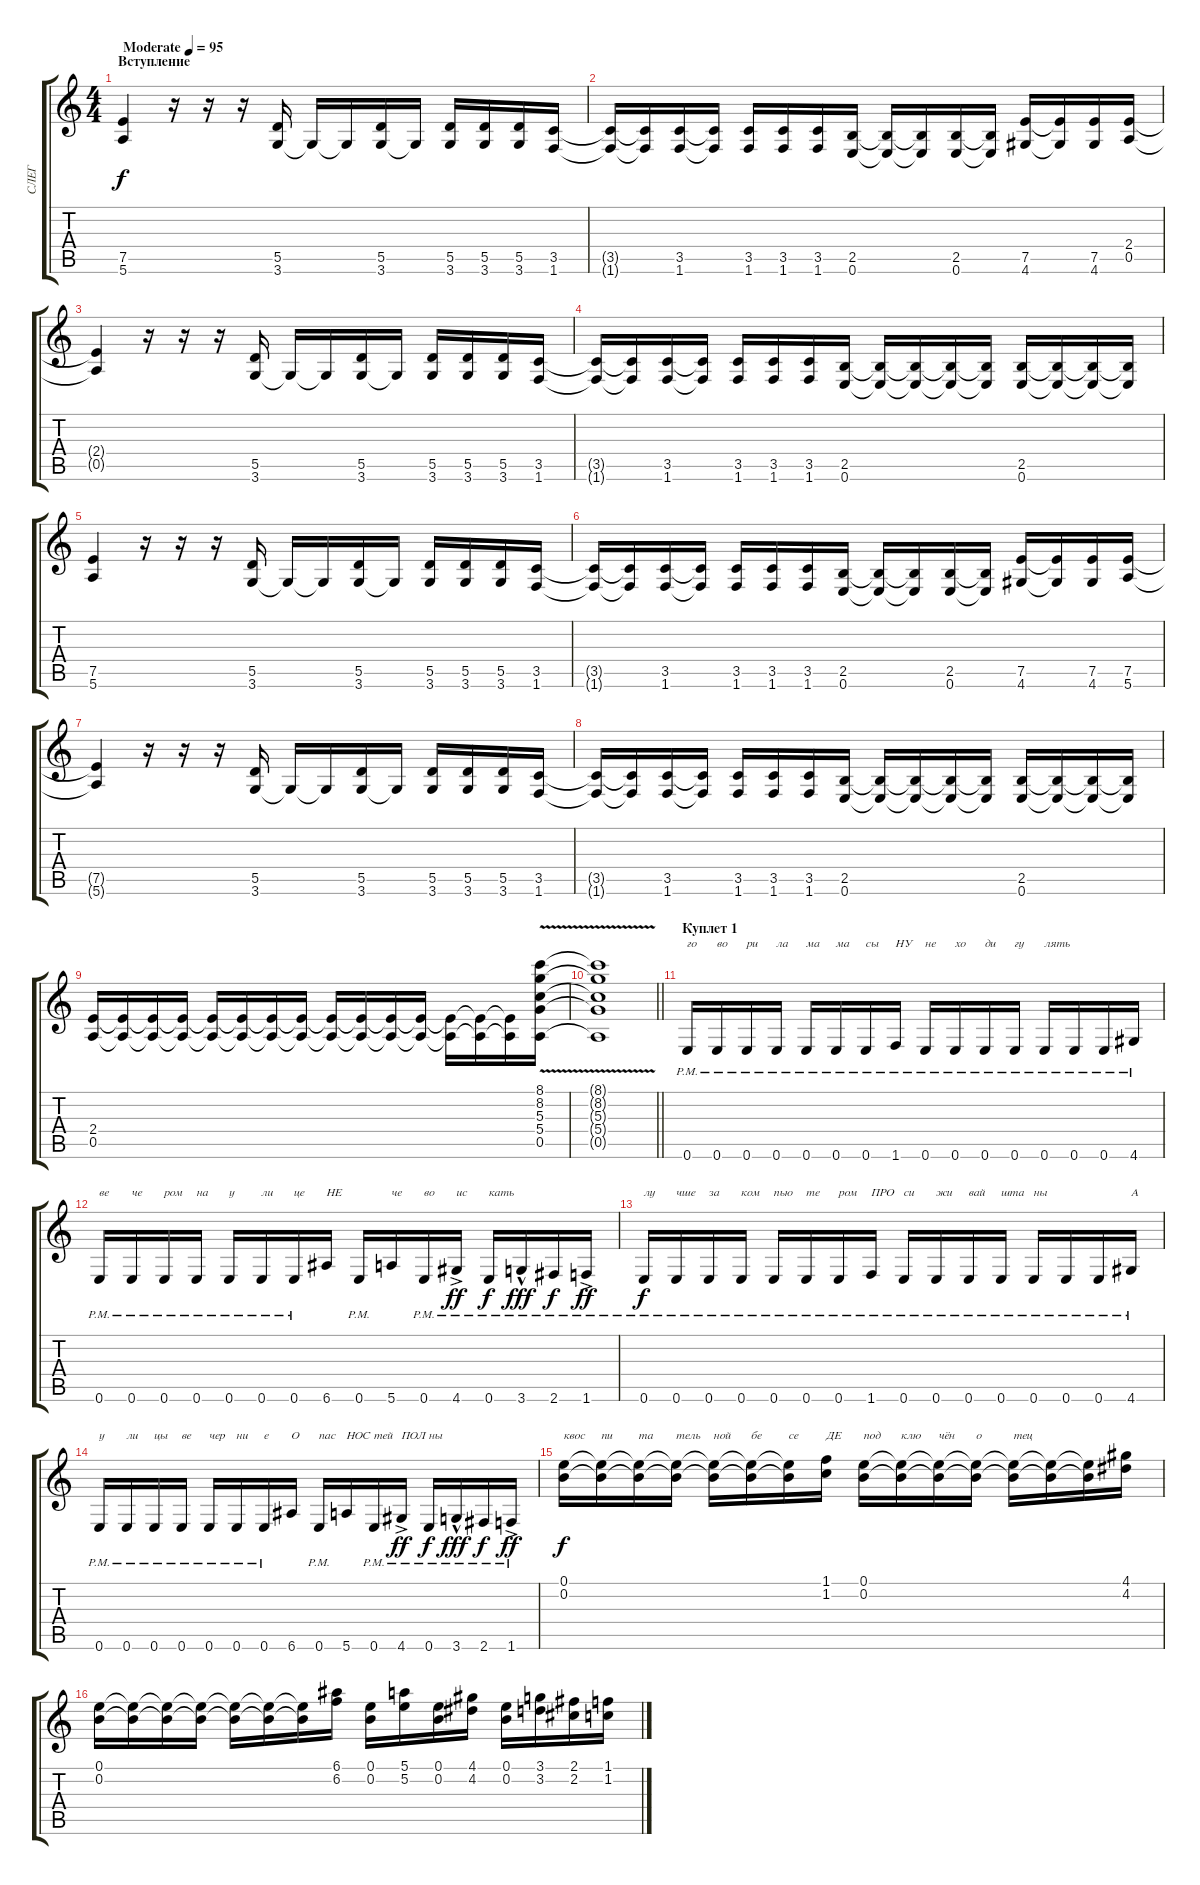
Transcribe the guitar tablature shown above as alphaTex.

\track ("СЛЕГ" "СЛЕГ") {instrument distortionguitar}
\staff {score tabs}
\tuning (E4 B3 G3 D3 A2 E2) {hide}
\ts (4 4)
\section ("" "Вступление")
\tempo (95 "Moderate")
\clef g2
\ks c
(7.5 5.6).4{dy f instrument distortionguitar} r.16 r.16 r.16 (5.5 3.6).16 3.6{t}.16 3.6{t}.16 (5.5 3.6).16 3.6{t}.16 (5.5 3.6).16 (5.5 3.6).16 (5.5 3.6).16 (3.5 1.6).16 |
(3.5{t} 1.6{t}).16 (3.5{t} 1.6{t}).16 (3.5 1.6).16 (3.5{t} 1.6{t}).16 (3.5 1.6).16 (3.5 1.6).16 (3.5 1.6).16 (2.5 0.6).16 (2.5{t} 0.6{t}).16 (2.5{t} 0.6{t}).16 (2.5 0.6).16 (2.5{t} 0.6{t}).16 (7.5 4.6).16 (7.5{t} 4.6{t}).16 (7.5 4.6).16 (2.4 0.5).16 |
(2.4{t} 0.5{t}).4 r.16 r.16 r.16 (5.5 3.6).16 3.6{t}.16 3.6{t}.16 (5.5 3.6).16 3.6{t}.16 (5.5 3.6).16 (5.5 3.6).16 (5.5 3.6).16 (3.5 1.6).16 |
(3.5{t} 1.6{t}).16 (3.5{t} 1.6{t}).16 (3.5 1.6).16 (3.5{t} 1.6{t}).16 (3.5 1.6).16 (3.5 1.6).16 (3.5 1.6).16 (2.5 0.6).16 (2.5{t} 0.6{t}).16 (2.5{t} 0.6{t}).16 (2.5{t} 0.6{t}).16 (2.5{t} 0.6{t}).16 (2.5 0.6).16 (2.5{t} 0.6{t}).16 (2.5{t} 0.6{t}).16 (2.5{t} 0.6{t}).16 |
(7.5 5.6).4 r.16 r.16 r.16 (5.5 3.6).16 3.6{t}.16 3.6{t}.16 (5.5 3.6).16 3.6{t}.16 (5.5 3.6).16 (5.5 3.6).16 (5.5 3.6).16 (3.5 1.6).16 |
(3.5{t} 1.6{t}).16 (3.5{t} 1.6{t}).16 (3.5 1.6).16 (3.5{t} 1.6{t}).16 (3.5 1.6).16 (3.5 1.6).16 (3.5 1.6).16 (2.5 0.6).16 (2.5{t} 0.6{t}).16 (2.5{t} 0.6{t}).16 (2.5 0.6).16 (2.5{t} 0.6{t}).16 (7.5 4.6).16 (7.5{t} 4.6{t}).16 (7.5 4.6).16 (7.5 5.6).16 |
(7.5{t} 5.6{t}).4 r.16 r.16 r.16 (5.5 3.6).16 3.6{t}.16 3.6{t}.16 (5.5 3.6).16 3.6{t}.16 (5.5 3.6).16 (5.5 3.6).16 (5.5 3.6).16 (3.5 1.6).16 |
(3.5{t} 1.6{t}).16 (3.5{t} 1.6{t}).16 (3.5 1.6).16 (3.5{t} 1.6{t}).16 (3.5 1.6).16 (3.5 1.6).16 (3.5 1.6).16 (2.5 0.6).16 (2.5{t} 0.6{t}).16 (2.5{t} 0.6{t}).16 (2.5{t} 0.6{t}).16 (2.5{t} 0.6{t}).16 (2.5 0.6).16 (2.5{t} 0.6{t}).16 (2.5{t} 0.6{t}).16 (2.5{t} 0.6{t}).16 |
(2.4 0.5).16 (2.4{t} 0.5{t}).16 (2.4{t} 0.5{t}).16 (2.4{t} 0.5{t}).16 (2.4{t} 0.5{t}).16 (2.4{t} 0.5{t}).16 (2.4{t} 0.5{t}).16 (2.4{t} 0.5{t}).16 (2.4{t} 0.5{t}).16 (2.4{t} 0.5{t}).16 (2.4{t} 0.5{t}).16 (2.4{t} 0.5{t}).16 (2.4{t} 0.5{t}).16 (2.4{t} 0.5{t}).16 (2.4{t} 0.5{t}).16 (8.1{v} 8.2 5.3 5.4 0.5).16 |
\barLineRight lightlight
(8.1{t} 8.2{t} 5.3{t} 5.4{t} 0.5{t}).1 |
\section ("" "Куплет 1")
0.6{pm}.16{txt "го"} 0.6{pm}.16{txt "во"} 0.6{pm}.16{txt "ри"} 0.6{pm}.16{txt "ла"} 0.6{pm}.16{txt "ма"} 0.6{pm}.16{txt "ма"} 0.6{pm}.16{txt "сы"} 1.6{pm}.16{txt "НУ"} 0.6{pm}.16{txt "не"} 0.6{pm}.16{txt "хо"} 0.6{pm}.16{txt "ди"} 0.6{pm}.16{txt "гу"} 0.6{pm}.16{txt "лять"} 0.6{pm}.16 0.6{pm}.16 4.6{pm}.16 |
0.6{pm}.16{txt "ве"} 0.6{pm}.16{txt "че"} 0.6{pm}.16{txt "ром"} 0.6{pm}.16{txt "на"} 0.6{pm}.16{txt "у"} 0.6{pm}.16{txt "ли"} 0.6{pm}.16{txt "це"} 6.6.16{txt "НЕ"} 0.6{pm}.16 5.6.16{txt "че"} 0.6{pm}.16{txt "во"} 4.6{ac pm}.16{txt "ис" dy ff} 0.6{pm}.16{txt "кать" dy f} 3.6{hac pm}.16{dy fff} 2.6{pm}.16{dy f} 1.6{ac pm}.16{dy ff} |
0.6{pm}.16{txt "лу" dy f} 0.6{pm}.16{txt "чше"} 0.6{pm}.16{txt "за"} 0.6{pm}.16{txt "ком"} 0.6{pm}.16{txt "пью"} 0.6{pm}.16{txt "те"} 0.6{pm}.16{txt "ром"} 1.6{pm}.16{txt "ПРО"} 0.6{pm}.16{txt "си"} 0.6{pm}.16{txt "жи"} 0.6{pm}.16{txt "вай"} 0.6{pm}.16{txt "шта"} 0.6{pm}.16{txt "ны"} 0.6{pm}.16 0.6{pm}.16 4.6{pm}.16{txt "А"} |
0.6{pm}.16{txt "у"} 0.6{pm}.16{txt "ли"} 0.6{pm}.16{txt "цы"} 0.6{pm}.16{txt "ве"} 0.6{pm}.16{txt "чер"} 0.6{pm}.16{txt "ни"} 0.6{pm}.16{txt "е"} 6.6.16{txt "О"} 0.6{pm}.16{txt "пас"} 5.6.16{txt "НОС"} 0.6{pm}.16{txt "тей"} 4.6{ac pm}.16{txt "ПОЛ" dy ff} 0.6{pm}.16{txt "ны" dy f} 3.6{hac pm}.16{dy fff} 2.6{pm}.16{dy f} 1.6{ac pm}.16{dy ff} |
(0.1 0.2).16{txt "квос" dy f} (0.1{t} 0.2{t}).16{txt "пи"} (0.1{t} 0.2{t}).16{txt "та"} (0.1{t} 0.2{t}).16{txt "тель"} (0.1{t} 0.2{t}).16{txt "ной"} (0.1{t} 0.2{t}).16{txt "бе"} (0.1{t} 0.2{t}).16{txt "се"} (1.1 1.2).16{txt "ДЕ"} (0.1 0.2).16{txt "под"} (0.1{t} 0.2{t}).16{txt "клю"} (0.1{t} 0.2{t}).16{txt "чён"} (0.1{t} 0.2{t}).16{txt "о"} (0.1{t} 0.2{t}).16{txt "тец"} (0.1{t} 0.2{t}).16 (0.1{t} 0.2{t}).16 (4.1 4.2).16 |
(0.1 0.2).16 (0.1{t} 0.2{t}).16 (0.1{t} 0.2{t}).16 (0.1{t} 0.2{t}).16 (0.1{t} 0.2{t}).16 (0.1{t} 0.2{t}).16 (0.1{t} 0.2{t}).16 (6.1 6.2).16 (0.1 0.2).16 (5.1 5.2).16 (0.1 0.2).16 (4.1 4.2).16 (0.1 0.2).16 (3.1 3.2).16 (2.1 2.2).16 (1.1 1.2).16
